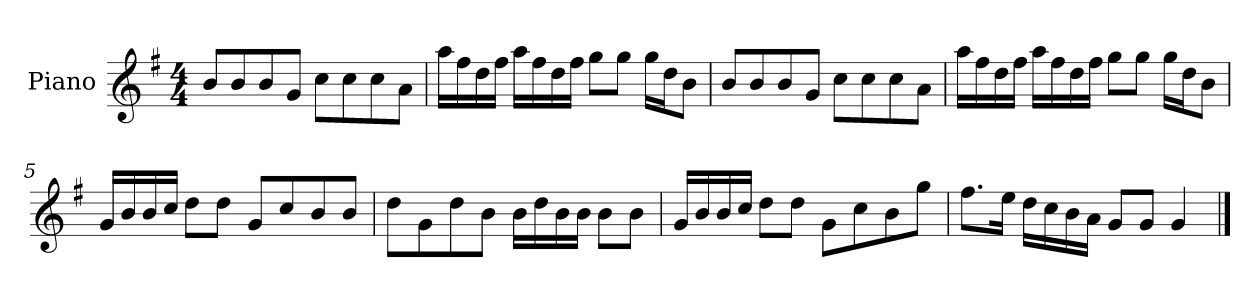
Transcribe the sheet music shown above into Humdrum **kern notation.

**kern
*part1
*staff1
*I"Piano
*I'P-no
*clefG2
*k[f#]
*M4/4
*MM90
=1
8b/L
8b/
8b/
8g/J
8cc\L
8cc\
8cc\
8a\J
=2
16aa\LL
16ff#\
16dd\
16ff#\JJ
16aa\LL
16ff#\
16dd\
16ff#\JJ
8gg\L
8gg\J
16gg\LL
16dd\J
8b\J
=3
8b/L
8b/
8b/
8g/J
8cc\L
8cc\
8cc\
8a\J
=4
16aa\LL
16ff#\
16dd\
16ff#\JJ
16aa\LL
16ff#\
16dd\
16ff#\JJ
8gg\L
8gg\J
16gg\LL
16dd\J
8b\J
!!LO:LB:g=z
=5
16g/LL
16b/
16b/
16cc/JJ
8dd\L
8dd\J
8g/L
8cc/
8b/
8b/J
=6
8dd\L
8g\
8dd\
8b\J
16b\LL
16dd\
16b\
16b\JJ
8b\L
8b\J
=7
16g/LL
16b/
16b/
16cc/JJ
8dd\L
8dd\J
8g\L
8cc\
8b\
8gg\J
=8
8.ff#\L
16ee\Jk
16dd\LL
16cc\
16b\
16a\JJ
8g/L
8g/J
4g/
==
*-
